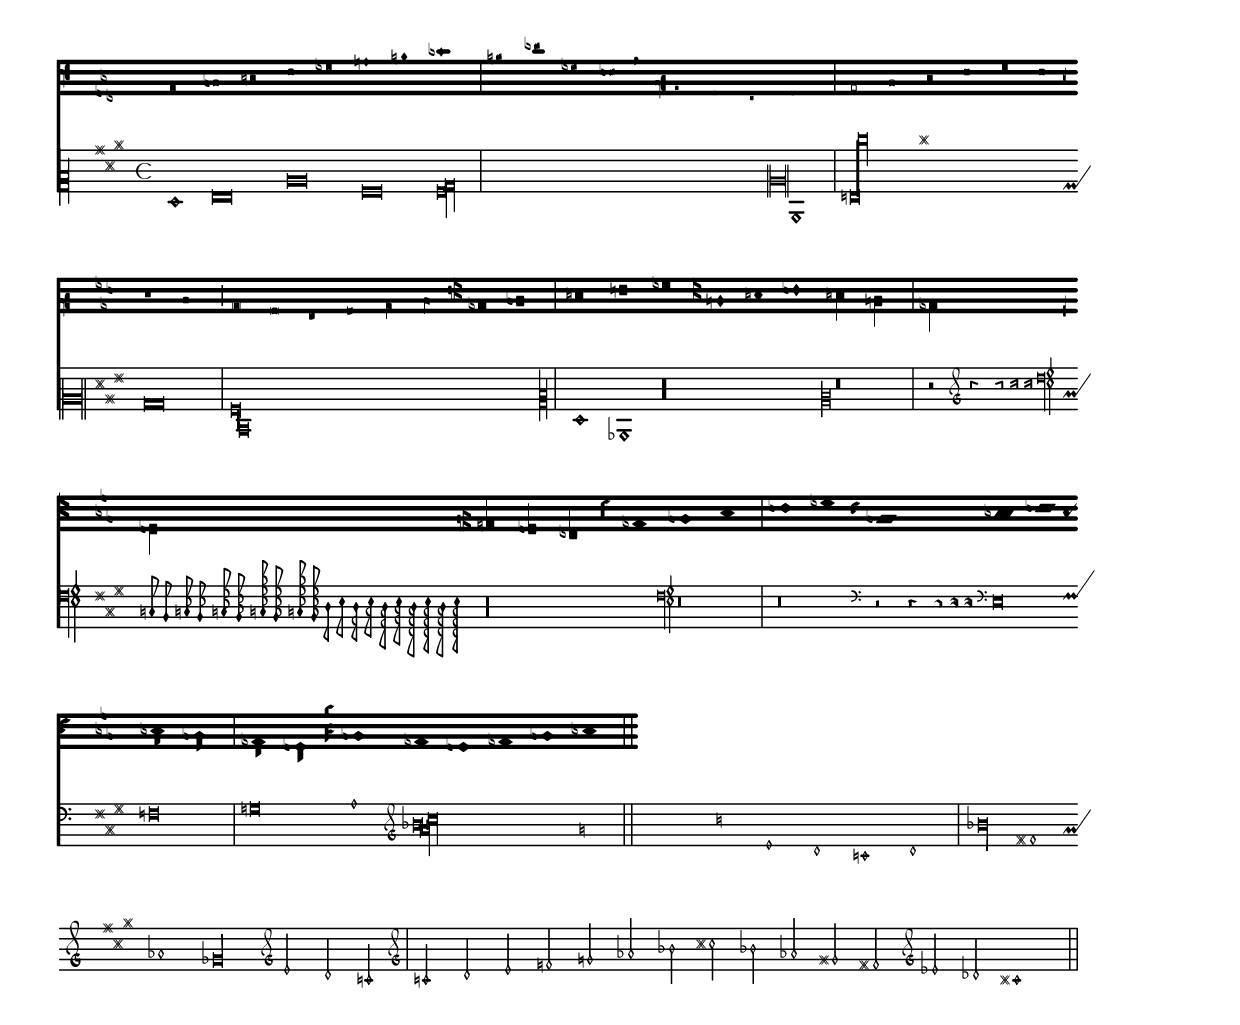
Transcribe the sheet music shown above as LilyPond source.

% DO NOT EDIT this file manually; it is automatically
% generated from Documentation/snippets/new
% Make any changes in Documentation/snippets/new/
% and then run scripts/auxiliar/makelsr.py
%
% This file is in the public domain.
%% Note: this file works from version 2.15.9
%% This file is in the public domain.
\version "2.15.9"

\header {
%% Translation of GIT committish: 2d548a99cb9dba80f2ff035582009477cd37eceb
  texidoces = "
Aquí se muestran muchos de (¿o quizá todos?) los símbolos que
están contemplados por la capacidad de LilyPond para la música
antigua.
"

  doctitlees = "Tipografía de música antigua"


%% Translation of GIT committish: 9a65042d49324f2e3dff18c4b0858def81232eea
  texidocfr ="
Voici comment graver la plupart, sinon tous les symboles que
LilyPond prend en charge en matière de musique ancienne.

"
  doctitlefr = "Gravure de musique ancienne"

  lsrtags = "ancient-notation"

  texidoc = "
Shown here are many (all?) of the symbols that are included in
LilyPond's support for ancient notation.
"
  doctitle = "Ancient fonts"
} % begin verbatim


upperStaff = \new VaticanaStaff = "upperStaff" <<
  \context VaticanaVoice <<
    \transpose c c {

      \override NoteHead #'style = #'vaticana.punctum
      \key es \major
      \clef "vaticana-fa2"
      c1 des e f ges

      \override NoteHead #'style = #'vaticana.inclinatum
      a! b ces'
      \bar "|"
      % \break % 1 (8*1)

      \override NoteHead #'style = #'vaticana.quilisma
      b! des'! ges! fes!
      \breathe
      \clef "vaticana-fa1"
      \override NoteHead #'style = #'vaticana.plica
      es d
      \override NoteHead #'style = #'vaticana.reverse.plica
      c d
      \bar "|"
      % \break %2 (8*1)

      \override NoteHead #'style = #'vaticana.punctum.cavum
      es f
      \override NoteHead #'style = #'vaticana.lpes
      g as
      \override NoteHead #'style = #'vaticana.upes
      bes as
      \override NoteHead #'style = #'vaticana.vupes
      g f
      \override NoteHead #'style = #'vaticana.linea.punctum
      \once \override Staff.BarLine #'bar-extent = #'(-1 . 1) \bar "|"
      % \break % 3 (8*1)

      es d
      \override NoteHead #'style = #'vaticana.epiphonus
      c d
      \override NoteHead #'style = #'vaticana.cephalicus
      es f

      \override Staff.KeySignature #'glyph-name-alist = #alteration-medicaea-glyph-name-alist
      \override Staff.Accidental #'glyph-name-alist = #alteration-medicaea-glyph-name-alist
      \override Staff.Custos #'style = #'medicaea
      \override NoteHead #'style = #'medicaea.punctum
      \clef "medicaea-fa2"
      ces des
      \bar "|"
      % \break % 4 (8*1)

      e! f! ges
      \clef "medicaea-do2"
      \override NoteHead #'style = #'medicaea.inclinatum
      a! b! ces'
      \override NoteHead #'style = #'medicaea.virga
      b! a!
      \bar "|"
      % \break % 5 (8*1)

      ges fes
      \clef "medicaea-fa1"
      \override NoteHead #'style = #'medicaea.rvirga
      e des ces

      \override Staff.KeySignature #'glyph-name-alist = #alteration-hufnagel-glyph-name-alist
      \override Staff.Accidental #'glyph-name-alist = #alteration-hufnagel-glyph-name-alist
      \override Staff.Custos #'style = #'hufnagel
      \override NoteHead #'style = #'hufnagel.punctum
      \clef "hufnagel-fa2"
      ces des es
      \bar "|"
      % \break % 6 (8*1)

      fes ges
      \clef "hufnagel-do2"
      \override NoteHead #'style = #'hufnagel.lpes
      as! bes! ces'
      \override NoteHead #'style = #'hufnagel.virga
      bes! as!
      \bar "|"
      % \break % 7 (8*1)

      ges! fes!
      \clef "hufnagel-do-fa"
      \override NoteHead #'style = #'hufnagel.punctum
      es! des ces des! es! fes!
      \bar "||"
      % \break % 8 (8*1)

      s32*1
      % \break % 12 (32*1)
    }
  >>
>>

lowerStaff = \new MensuralStaff = "lowerStaff" <<
  \context MensuralVoice <<
    \transpose c c {

      \key a \major
      cis'1 d'\breve gis'\breve e'\breve \[ e'\longa fis'\longa \]
      \set Staff.forceClef = ##t
      \clef "neomensural-c2"
      cis1
      \bar "|"
      % \break % 2 (16*1)

      \[ g\breve dis''\longa \]
      b\breve \[ a\longa d\longa \]
      \clef "petrucci-c2"
      % \break % 4 (16*1)

      fis1 ces1
      \clef "petrucci-c2"
      r\longa
      \set Staff.forceClef = ##t
      \clef "mensural-c2"
      r\breve
      \bar "|"
      % \break % 5 (8*1)

      r2
      \clef "mensural-g"
      r4 r8 r16 r16
      \override NoteHead #'style = #'mensural
      \override Rest #'style = #'mensural
      \clef "petrucci-f"
      c8 b, c16 b, c32 b, c64 b, c64 b,
      d8 e d16 e d32 e d64 e d64 e
      r\longa
      \set Staff.forceClef = ##t
      \clef "petrucci-f"
      r\breve
      \bar "|"
      % \break % 6 (8*1)

      r\breve
      \clef "mensural-f"
      r2 r4 r8 r16 r16

      \set Staff.forceClef = ##t
      \clef "mensural-f"
      e\breve f g a1
      \clef "mensural-g"
      % \break % 7 (8*1)

      \[ bes'!\longa a'!\longa c''!\longa \]
      e'1 d' c' d' \bar "|"
      \bar "|"
      % \break % 9 (16*1)

      bes'!\longa fis'!1 as'!1 ges'!\longa % lig
      \set Staff.forceClef = ##t
      \clef "mensural-g"
      e'2 d' c' \bar "|"
      % \break % 11 (16*1)

      \set Staff.forceClef = ##t
      \clef "petrucci-g"
      c'2 d' e' f'
      \clef "petrucci-g"
      g' as'! bes'! cis''!
      bes'! as'! gis'! fis'!
      \set Staff.forceClef = ##t
      \clef "mensural-g"
      es'! des'! cis'!1 \bar "||"
      % \break % 12 (8*1)
    }
  >>
>>

\paper {
  line-thickness = #(/ staff-space 5.0)
}

\score {
  <<
    \upperStaff
    \lowerStaff
  >>
  \layout {
    indent = 0.0
    line-width = 17.25\cm
    \context {
      \Score
      timing = ##f
    }
    \context {
      \MensuralVoice
      \override NoteHead #'style = #'neomensural
      \override Rest #'style = #'neomensural
      \override Flag #'style = #'mensural
      \override Stem #'thickness = #1.0
    }
    \context {
      \MensuralStaff
      \revert  BarLine #'transparent
      \override KeySignature #'glyph-name-alist = #alteration-mensural-glyph-name-alist
      clefGlyph = #"clefs.petrucci.c2"
    }
    \context {
      \VaticanaStaff
      \revert  BarLine #'transparent
      \override StaffSymbol #'thickness = #2.0
      \override KeySignature #'glyph-name-alist = #alteration-vaticana-glyph-name-alist
      \override Custos #'neutral-position = #4
    }
  }
}

